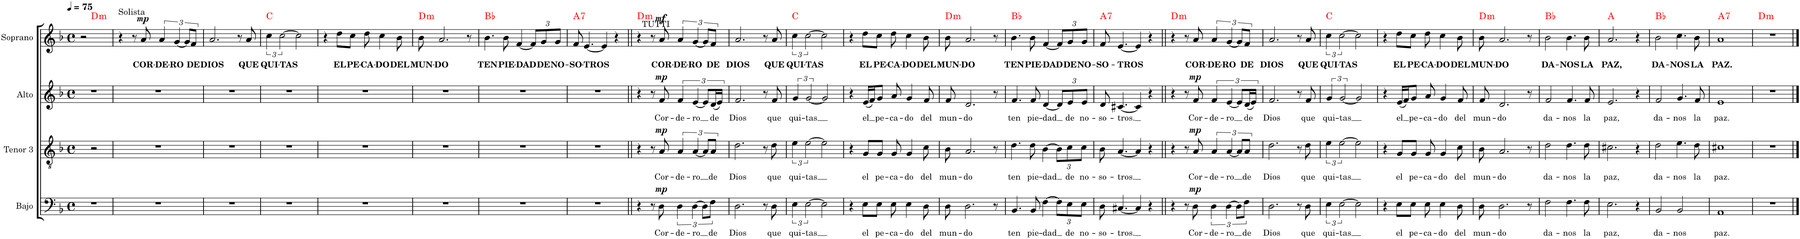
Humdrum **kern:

**kern	**dynam	**kern	**text	**dynam	**kern	**text	**dynam	**kern	**text	**dynam	**kern	**text	**dynam	**harte
*part5	*part5	*part4	*part4	*part4	*part3	*part3	*part3	*part2	*part2	*part2	*part1	*part1	*part1	*part1
*staff5	*staff5	*staff4	*staff4	*staff4	*staff3	*staff3	*staff3	*staff2	*staff2	*staff2	*staff1	*staff1	*staff1	*
*I"Guitarra clásica	*	*I"Bajo	*	*	*I"Tenor 3	*	*	*I"Alto	*	*	*I"Soprano	*	*	*
*I'Guit.	*	*I'B.	*	*	*I'T. 3	*	*	*I'A.	*	*	*I'S.	*	*	*
*stria5	*	*stria5	*	*	*stria5	*	*	*stria5	*	*	*stria5	*	*	*
*clefGv2	*	*clefF4	*	*	*clefGv2	*	*	*clefG2	*	*	*clefG2	*	*	*
*k[b-]	*	*k[b-]	*	*	*k[b-]	*	*	*k[b-]	*	*	*k[b-]	*	*	*
*M4/4	*	*M4/4	*	*	*M4/4	*	*	*M4/4	*	*	*M4/4	*	*	*
*met(c)	*	*met(c)	*	*	*met(c)	*	*	*met(c)	*	*	*met(c)	*	*	*
*MM75	*	*MM75	*	*	*MM75	*	*	*MM75	*	*	*MM75	*	*	*
*Xbrackettup	*	*	*	*	*	*	*	*	*	*	*	*	*	*
=1	=1	=1	=1	=1	=1	=1	=1	=1	=1	=1	=1	=1	=1	=1
*^	*	*	*	*	*	*	*	*	*	*	*	*	*	*
!	!	!LO:DY:b	!	!	!	!	!	!	!	!	!	!	!	!	!LO:H:kt=m
12f\L	6.D	pp	1r	.	.	2r	.	.	1r	.	.	2r	.	.	D:min
12d\	.	.	.	.	.	.	.	.	.	.	.	.	.	.	.
12A\J	.	.	.	.	.	.	.	.	.	.	.	.	.	.	.
12f\L	6.AA	.	.	.	.	.	.	.	.	.	.	.	.	.	.
12d\	.	.	.	.	.	.	.	.	.	.	.	.	.	.	.
12A\J	.	.	.	.	.	.	.	.	.	.	.	.	.	.	.
2ryy	2ryy	.	.	.	.	2ryy	.	.	.	.	.	2ryy	.	.	.
=2	=2	=2	=2	=2	=2	=2	=2	=2	=2	=2	=2	=2	=2	=2	=2
!	!	!	!	!	!	!	!	!	!	!	!	!LO:TX:a:t=Solista	!	!	!
12f\L	6.D	.	1r	.	.	1r	.	.	1r	.	.	4r	.	.	.
12d\	.	.	.	.	.	.	.	.	.	.	.	.	.	.	.
12A\J	.	.	.	.	.	.	.	.	.	.	.	.	.	.	.
12f\L	6.AA	.	.	.	.	.	.	.	.	.	.	8r	.	.	.
12d\	.	.	.	.	.	.	.	.	.	.	.	.	.	.	.
!	!	!	!	!	!	!	!	!	!	!	!	!	!LO:LY:b	!LO:DY:a	!
.	.	.	.	.	.	.	.	.	.	.	.	8a/	COR-	mp	.
12A\J	.	.	.	.	.	.	.	.	.	.	.	.	.	.	.
!	!	!	!	!	!	!	!	!	!	!	!	!	!LO:LY:b	!	!
12f\L	6.D	.	.	.	.	.	.	.	.	.	.	6a/	-DE-	.	.
12d\	.	.	.	.	.	.	.	.	.	.	.	.	.	.	.
!	!	!	!	!	!	!	!	!	!	!	!	!	!LO:LY:b	!	!
12A\J	.	.	.	.	.	.	.	.	.	.	.	[6g/	-RO	.	.
12f\L	6.AA	.	.	.	.	.	.	.	.	.	.	.	.	.	.
12d\	.	.	.	.	.	.	.	.	.	.	.	12g/L]	.	.	.
!	!	!	!	!	!	!	!	!	!	!	!	!	!LO:LY:b	!	!
12A\J	.	.	.	.	.	.	.	.	.	.	.	12f/J	DE	.	.
=3	=3	=3	=3	=3	=3	=3	=3	=3	=3	=3	=3	=3	=3	=3	=3
!	!	!	!	!	!	!	!	!	!	!	!	!	!LO:LY:b	!	!
12f\L	6.D	.	1r	.	.	1r	.	.	1r	.	.	2.a/	DIOS	.	.
12d\	.	.	.	.	.	.	.	.	.	.	.	.	.	.	.
12A\J	.	.	.	.	.	.	.	.	.	.	.	.	.	.	.
12f\L	6.AA	.	.	.	.	.	.	.	.	.	.	.	.	.	.
12d\	.	.	.	.	.	.	.	.	.	.	.	.	.	.	.
12A\J	.	.	.	.	.	.	.	.	.	.	.	.	.	.	.
12f\L	6.D	.	.	.	.	.	.	.	.	.	.	.	.	.	.
12d\	.	.	.	.	.	.	.	.	.	.	.	.	.	.	.
12A\J	.	.	.	.	.	.	.	.	.	.	.	.	.	.	.
12f\L	6.AA	.	.	.	.	.	.	.	.	.	.	8r	.	.	.
12d\	.	.	.	.	.	.	.	.	.	.	.	.	.	.	.
!	!	!	!	!	!	!	!	!	!	!	!	!	!LO:LY:b	!	!
.	.	.	.	.	.	.	.	.	.	.	.	8a/	QUE	.	.
12A\J	.	.	.	.	.	.	.	.	.	.	.	.	.	.	.
=4	=4	=4	=4	=4	=4	=4	=4	=4	=4	=4	=4	=4	=4	=4	=4
!	!	!	!	!	!	!	!	!	!	!	!	!	!LO:LY:b	!	!
12e\L	6.C	.	1r	.	.	1r	.	.	1r	.	.	6cc\	QUI-	.	C:maj
12c\	.	.	.	.	.	.	.	.	.	.	.	.	.	.	.
!	!	!	!	!	!	!	!	!	!	!	!	!	!LO:LY:b	!	!
12G\J	.	.	.	.	.	.	.	.	.	.	.	[3cc\	-TAS	.	.
12e\L	6.E	.	.	.	.	.	.	.	.	.	.	.	.	.	.
12c\	.	.	.	.	.	.	.	.	.	.	.	.	.	.	.
12G\J	.	.	.	.	.	.	.	.	.	.	.	.	.	.	.
12e\L	6.C	.	.	.	.	.	.	.	.	.	.	2cc\]	.	.	.
12c\	.	.	.	.	.	.	.	.	.	.	.	.	.	.	.
12G\J	.	.	.	.	.	.	.	.	.	.	.	.	.	.	.
12e\L	6.E	.	.	.	.	.	.	.	.	.	.	.	.	.	.
12c\	.	.	.	.	.	.	.	.	.	.	.	.	.	.	.
12G\J	.	.	.	.	.	.	.	.	.	.	.	.	.	.	.
=5	=5	=5	=5	=5	=5	=5	=5	=5	=5	=5	=5	=5	=5	=5	=5
12e\L	[4C	.	1r	.	.	1r	.	.	1r	.	.	4r	.	.	.
12c\	.	.	.	.	.	.	.	.	.	.	.	.	.	.	.
12G\J	.	.	.	.	.	.	.	.	.	.	.	.	.	.	.
!	!	!	!	!	!	!	!	!	!	!	!	!	!LO:LY:b	!	!
12e\L	[4E	.	.	.	.	.	.	.	.	.	.	8dd\L	EL	.	.
12c\	.	.	.	.	.	.	.	.	.	.	.	.	.	.	.
!	!	!	!	!	!	!	!	!	!	!	!	!	!LO:LY:b	!	!
.	.	.	.	.	.	.	.	.	.	.	.	8cc\J	PE-	.	.
12G\J	.	.	.	.	.	.	.	.	.	.	.	.	.	.	.
!	!	!	!	!	!	!	!	!	!	!	!	!	!LO:LY:b	!	!
12e\L	[4C	.	.	.	.	.	.	.	.	.	.	8dd\	-CA-	.	.
12c\	.	.	.	.	.	.	.	.	.	.	.	.	.	.	.
!	!	!	!	!	!	!	!	!	!	!	!	!	!LO:LY:b	!	!
.	.	.	.	.	.	.	.	.	.	.	.	4cc\	-DO	.	.
12G\J	.	.	.	.	.	.	.	.	.	.	.	.	.	.	.
12e\L	[4E	.	.	.	.	.	.	.	.	.	.	.	.	.	.
12c\	.	.	.	.	.	.	.	.	.	.	.	.	.	.	.
!	!	!	!	!	!	!	!	!	!	!	!	!	!LO:LY:b	!	!
.	.	.	.	.	.	.	.	.	.	.	.	8b-\	DEL	.	.
12G\J	.	.	.	.	.	.	.	.	.	.	.	.	.	.	.
=6	=6	=6	=6	=6	=6	=6	=6	=6	=6	=6	=6	=6	=6	=6	=6
!	!	!	!	!	!	!	!	!	!	!	!	!	!LO:LY:b	!	!LO:H:kt=m
12f\L	[4D	.	1r	.	.	1r	.	.	1r	.	.	8b-\	MUN-	.	D:min
12d\	.	.	.	.	.	.	.	.	.	.	.	.	.	.	.
!	!	!	!	!	!	!	!	!	!	!	!	!	!LO:LY:b	!	!
.	.	.	.	.	.	.	.	.	.	.	.	2.a/	-DO	.	.
12A\J	.	.	.	.	.	.	.	.	.	.	.	.	.	.	.
12f\L	[4AA	.	.	.	.	.	.	.	.	.	.	.	.	.	.
12d\	.	.	.	.	.	.	.	.	.	.	.	.	.	.	.
12A\J	.	.	.	.	.	.	.	.	.	.	.	.	.	.	.
12f\L	[4D	.	.	.	.	.	.	.	.	.	.	.	.	.	.
12d\	.	.	.	.	.	.	.	.	.	.	.	.	.	.	.
12A\J	.	.	.	.	.	.	.	.	.	.	.	.	.	.	.
12f\L	[4AA	.	.	.	.	.	.	.	.	.	.	.	.	.	.
12d\	.	.	.	.	.	.	.	.	.	.	.	.	.	.	.
.	.	.	.	.	.	.	.	.	.	.	.	8r	.	.	.
12A\J	.	.	.	.	.	.	.	.	.	.	.	.	.	.	.
=7	=7	=7	=7	=7	=7	=7	=7	=7	=7	=7	=7	=7	=7	=7	=7
!	!	!	!	!	!	!	!	!	!	!	!	!	!LO:LY:b	!	!
12f\L	[4BB-	.	1r	.	.	1r	.	.	1r	.	.	4.b-\	TEN	.	Bb:maj
12d\	.	.	.	.	.	.	.	.	.	.	.	.	.	.	.
12B-\J	.	.	.	.	.	.	.	.	.	.	.	.	.	.	.
12f\L	[4F	.	.	.	.	.	.	.	.	.	.	.	.	.	.
12d\	.	.	.	.	.	.	.	.	.	.	.	.	.	.	.
!	!	!	!	!	!	!	!	!	!	!	!	!	!LO:LY:b	!	!
.	.	.	.	.	.	.	.	.	.	.	.	8b-\	PIE-	.	.
12B-\J	.	.	.	.	.	.	.	.	.	.	.	.	.	.	.
!	!	!	!	!	!	!	!	!	!	!	!	!	!LO:LY:b	!	!
12f\L	[4BB-	.	.	.	.	.	.	.	.	.	.	[4f/	-DAD	.	.
12d\	.	.	.	.	.	.	.	.	.	.	.	.	.	.	.
12B-\J	.	.	.	.	.	.	.	.	.	.	.	.	.	.	.
*	*	*	*	*	*	*	*	*	*	*	*	*Xbrackettup	*	*	*
12f\L	[4F	.	.	.	.	.	.	.	.	.	.	12f/L]	.	.	.
!	!	!	!	!	!	!	!	!	!	!	!	!	!LO:LY:b	!	!
12d\	.	.	.	.	.	.	.	.	.	.	.	12g/	DE	.	.
!	!	!	!	!	!	!	!	!	!	!	!	!	!LO:LY:b	!	!
12B-\J	.	.	.	.	.	.	.	.	.	.	.	12g/J	NO-	.	.
=8	=8	=8	=8	=8	=8	=8	=8	=8	=8	=8	=8	=8	=8	=8	=8
!	!	!	!	!	!	!	!	!	!	!	!	!	!LO:LY:b	!	!LO:H:kt=7
12g\L	[4AA	.	1r	.	.	1r	.	.	1r	.	.	8f/	-SO-	.	A:7
12c#X\	.	.	.	.	.	.	.	.	.	.	.	.	.	.	.
!	!	!	!	!	!	!	!	!	!	!	!	!	!LO:LY:b	!	!
.	.	.	.	.	.	.	.	.	.	.	.	[4.e/	-TROS	.	.
12G\J	.	.	.	.	.	.	.	.	.	.	.	.	.	.	.
12g\L	[4E	.	.	.	.	.	.	.	.	.	.	.	.	.	.
12c#\	.	.	.	.	.	.	.	.	.	.	.	.	.	.	.
12G\J	.	.	.	.	.	.	.	.	.	.	.	.	.	.	.
12g\L	[4AA	.	.	.	.	.	.	.	.	.	.	4e/]	.	.	.
12c#\	.	.	.	.	.	.	.	.	.	.	.	.	.	.	.
12G\J	.	.	.	.	.	.	.	.	.	.	.	.	.	.	.
12g\L	[4E	.	.	.	.	.	.	.	.	.	.	4r	.	.	.
12c#\	.	.	.	.	.	.	.	.	.	.	.	.	.	.	.
12G\J	.	.	.	.	.	.	.	.	.	.	.	.	.	.	.
=9||	=9||	=9||	=9||	=9||	=9||	=9||	=9||	=9||	=9||	=9||	=9||	=9||	=9||	=9||	=9||
!	!	!	!	!	!	!	!	!	!	!	!	!LO:TX:a:t=TUTTI	!	!	!LO:H:kt=m
12f\L	[4D	.	4r	.	.	4r	.	.	4r	.	.	4r	.	.	D:min
12d\	.	.	.	.	.	.	.	.	.	.	.	.	.	.	.
12A\J	.	.	.	.	.	.	.	.	.	.	.	.	.	.	.
12f\L	[4AA	.	8r	.	.	8r	.	.	8r	.	.	8r	.	.	.
12d\	.	.	.	.	.	.	.	.	.	.	.	.	.	.	.
!	!	!	!	!LO:LY:b	!LO:DY:a	!	!LO:LY:b	!LO:DY:a	!	!LO:LY:b	!LO:DY:a	!	!LO:LY:b	!LO:DY:a	!
.	.	.	8D\	Cor-	mp	8A/	Cor-	mp	8f/	Cor-	mp	8a/	COR-	mf	.
12A\J	.	.	.	.	.	.	.	.	.	.	.	.	.	.	.
!	!	!	!	!LO:LY:b	!	!	!LO:LY:b	!	!	!LO:LY:b	!	!	!	!	!
*	*	*	*	*	*	*	*	*	*	*	*	*brackettup	*	*	*
!	!	!	!	!	!	!	!	!	!	!	!	!	!LO:LY:b	!	!
12f\L	[4D	.	6D\	-de-	.	6A/	-de-	.	6f/	-de-	.	6a/	-DE-	.	.
12d\	.	.	.	.	.	.	.	.	.	.	.	.	.	.	.
!	!	!	!	!LO:LY:b	!	!	!LO:LY:b	!	!	!LO:LY:b	!	!	!LO:LY:b	!	!
12A\J	.	.	[6D\	-ro	.	[6A/	-ro	.	[6e/	-ro	.	[6g/	-RO	.	.
12f\L	[4AA	.	.	.	.	.	.	.	.	.	.	.	.	.	.
12d\	.	.	12D\L]	.	.	12A/L]	.	.	12e/L]	.	.	12g/L]	.	.	.
!	!	!	!	!LO:LY:b	!	!	!LO:LY:b	!	!	!LO:LY:b	!	!	!LO:LY:b	!	!
12A\J	.	.	12F\J	de	.	12A/J	de	.	(24d/L	-de	.	12f/J	DE	.	.
.	.	.	.	.	.	.	.	.	24e/JJ)	.	.	.	.	.	.
=10	=10	=10	=10	=10	=10	=10	=10	=10	=10	=10	=10	=10	=10	=10	=10
!	!	!	!	!LO:LY:b	!	!	!LO:LY:b	!	!	!LO:LY:b	!	!	!LO:LY:b	!	!
12f\L	[4D	.	2.D\	Dios	.	2.d\	Dios	.	2.f/	Dios	.	2.a/	DIOS	.	.
12d\	.	.	.	.	.	.	.	.	.	.	.	.	.	.	.
12A\J	.	.	.	.	.	.	.	.	.	.	.	.	.	.	.
12f\L	[4AA	.	.	.	.	.	.	.	.	.	.	.	.	.	.
12d\	.	.	.	.	.	.	.	.	.	.	.	.	.	.	.
12A\J	.	.	.	.	.	.	.	.	.	.	.	.	.	.	.
12f\L	[4D	.	.	.	.	.	.	.	.	.	.	.	.	.	.
12d\	.	.	.	.	.	.	.	.	.	.	.	.	.	.	.
12A\J	.	.	.	.	.	.	.	.	.	.	.	.	.	.	.
12f\L	[4AA	.	8r	.	.	8r	.	.	8r	.	.	8r	.	.	.
12d\	.	.	.	.	.	.	.	.	.	.	.	.	.	.	.
!	!	!	!	!LO:LY:b	!	!	!LO:LY:b	!	!	!LO:LY:b	!	!	!LO:LY:b	!	!
.	.	.	8D\	que	.	8d\	que	.	8f/	que	.	8a/	QUE	.	.
12A\J	.	.	.	.	.	.	.	.	.	.	.	.	.	.	.
=11	=11	=11	=11	=11	=11	=11	=11	=11	=11	=11	=11	=11	=11	=11	=11
!	!	!	!	!LO:LY:b	!	!	!LO:LY:b	!	!	!LO:LY:b	!	!	!LO:LY:b	!	!
12e\L	[4C	.	6E\	qui-	.	6e\	qui-	.	6g/	qui-	.	6cc\	QUI-	.	C:maj
12c\	.	.	.	.	.	.	.	.	.	.	.	.	.	.	.
!	!	!	!	!LO:LY:b	!	!	!LO:LY:b	!	!	!LO:LY:b	!	!	!LO:LY:b	!	!
12G\J	.	.	[3E\	-tas	.	[3e\	-tas	.	[3g/	-tas	.	[3cc\	-TAS	.	.
12e\L	[4E	.	.	.	.	.	.	.	.	.	.	.	.	.	.
12c\	.	.	.	.	.	.	.	.	.	.	.	.	.	.	.
12G\J	.	.	.	.	.	.	.	.	.	.	.	.	.	.	.
12e\L	[4C	.	2E\]	.	.	2e\]	.	.	2g/]	.	.	2cc\]	.	.	.
12c\	.	.	.	.	.	.	.	.	.	.	.	.	.	.	.
12G\J	.	.	.	.	.	.	.	.	.	.	.	.	.	.	.
12e\L	[4E	.	.	.	.	.	.	.	.	.	.	.	.	.	.
12c\	.	.	.	.	.	.	.	.	.	.	.	.	.	.	.
12G\J	.	.	.	.	.	.	.	.	.	.	.	.	.	.	.
=12	=12	=12	=12	=12	=12	=12	=12	=12	=12	=12	=12	=12	=12	=12	=12
12e\L	[4C	.	4r	.	.	4r	.	.	4r	.	.	4r	.	.	.
12c\	.	.	.	.	.	.	.	.	.	.	.	.	.	.	.
12G\J	.	.	.	.	.	.	.	.	.	.	.	.	.	.	.
!	!	!	!	!LO:LY:b	!	!	!LO:LY:b	!	!	!LO:LY:b	!	!	!LO:LY:b	!	!
12e\L	[4E	.	8E\L	el	.	8G/L	el	.	(16e/LL	-el	.	8dd\L	EL	.	.
.	.	.	.	.	.	.	.	.	16f/J)	.	.	.	.	.	.
12c\	.	.	.	.	.	.	.	.	.	.	.	.	.	.	.
!	!	!	!	!LO:LY:b	!	!	!LO:LY:b	!	!	!LO:LY:b	!	!	!LO:LY:b	!	!
.	.	.	8E\J	pe-	.	8G/J	pe-	.	8g/J	pe-	.	8cc\J	PE-	.	.
12G\J	.	.	.	.	.	.	.	.	.	.	.	.	.	.	.
!	!	!	!	!LO:LY:b	!	!	!LO:LY:b	!	!	!LO:LY:b	!	!	!LO:LY:b	!	!
12e\L	[4C	.	8E\	-ca-	.	8G/	-ca-	.	8a/	-ca-	.	8dd\	-CA-	.	.
12c\	.	.	.	.	.	.	.	.	.	.	.	.	.	.	.
!	!	!	!	!LO:LY:b	!	!	!LO:LY:b	!	!	!LO:LY:b	!	!	!LO:LY:b	!	!
.	.	.	4E\	-do	.	4G/	-do	.	4g/	-do	.	4cc\	-DO	.	.
12G\J	.	.	.	.	.	.	.	.	.	.	.	.	.	.	.
12e\L	[4E	.	.	.	.	.	.	.	.	.	.	.	.	.	.
12c\	.	.	.	.	.	.	.	.	.	.	.	.	.	.	.
!	!	!	!	!LO:LY:b	!	!	!LO:LY:b	!	!	!LO:LY:b	!	!	!LO:LY:b	!	!
.	.	.	8D\	del	.	8c\	del	.	8f/	del	.	8b-\	DEL	.	.
12G\J	.	.	.	.	.	.	.	.	.	.	.	.	.	.	.
=13	=13	=13	=13	=13	=13	=13	=13	=13	=13	=13	=13	=13	=13	=13	=13
!	!	!	!	!LO:LY:b	!	!	!LO:LY:b	!	!	!LO:LY:b	!	!	!LO:LY:b	!	!LO:H:kt=m
12f\L	[4D	.	8D\	mun-	.	8B-\	mun-	.	8f/	mun-	.	8b-\	MUN-	.	D:min
12d\	.	.	.	.	.	.	.	.	.	.	.	.	.	.	.
!	!	!	!	!LO:LY:b	!	!	!LO:LY:b	!	!	!LO:LY:b	!	!	!LO:LY:b	!	!
.	.	.	2.D\	-do	.	2.A/	-do	.	2.d/	-do	.	2.a/	-DO	.	.
12A\J	.	.	.	.	.	.	.	.	.	.	.	.	.	.	.
12f\L	[4AA	.	.	.	.	.	.	.	.	.	.	.	.	.	.
12d\	.	.	.	.	.	.	.	.	.	.	.	.	.	.	.
12A\J	.	.	.	.	.	.	.	.	.	.	.	.	.	.	.
12f\L	[4D	.	.	.	.	.	.	.	.	.	.	.	.	.	.
12d\	.	.	.	.	.	.	.	.	.	.	.	.	.	.	.
12A\J	.	.	.	.	.	.	.	.	.	.	.	.	.	.	.
12f\L	[4AA	.	.	.	.	.	.	.	.	.	.	.	.	.	.
12d\	.	.	.	.	.	.	.	.	.	.	.	.	.	.	.
.	.	.	8r	.	.	8r	.	.	8r	.	.	8r	.	.	.
12A\J	.	.	.	.	.	.	.	.	.	.	.	.	.	.	.
=14	=14	=14	=14	=14	=14	=14	=14	=14	=14	=14	=14	=14	=14	=14	=14
!	!	!	!	!LO:LY:b	!	!	!LO:LY:b	!	!	!LO:LY:b	!	!	!LO:LY:b	!	!
12f\L	[4BB-	.	4.BB-/	ten	.	4.d\	ten	.	4.f/	ten	.	4.b-\	TEN	.	Bb:maj
12d\	.	.	.	.	.	.	.	.	.	.	.	.	.	.	.
12B-\J	.	.	.	.	.	.	.	.	.	.	.	.	.	.	.
12f\L	[4F	.	.	.	.	.	.	.	.	.	.	.	.	.	.
12d\	.	.	.	.	.	.	.	.	.	.	.	.	.	.	.
!	!	!	!	!LO:LY:b	!	!	!LO:LY:b	!	!	!LO:LY:b	!	!	!LO:LY:b	!	!
.	.	.	8BB-/	pie-	.	8d\	pie-	.	8f/	pie-	.	8b-\	PIE-	.	.
12B-\J	.	.	.	.	.	.	.	.	.	.	.	.	.	.	.
!	!	!	!	!LO:LY:b	!	!	!LO:LY:b	!	!	!LO:LY:b	!	!	!LO:LY:b	!	!
12f\L	[4BB-	.	[4F\	-dad	.	[4B-\	-dad	.	[4d/	-dad	.	[4f/	-DAD	.	.
12d\	.	.	.	.	.	.	.	.	.	.	.	.	.	.	.
12B-\J	.	.	.	.	.	.	.	.	.	.	.	.	.	.	.
*	*	*	*Xbrackettup	*	*	*Xbrackettup	*	*	*Xbrackettup	*	*	*Xbrackettup	*	*	*
12f\L	[4F	.	12F\L]	.	.	12B-\L]	.	.	12d/L]	.	.	12f/L]	.	.	.
!	!	!	!	!LO:LY:b	!	!	!LO:LY:b	!	!	!LO:LY:b	!	!	!LO:LY:b	!	!
12d\	.	.	12E\	de	.	12c\	de	.	12e/	de	.	12g/	DE	.	.
!	!	!	!	!LO:LY:b	!	!	!LO:LY:b	!	!	!LO:LY:b	!	!	!LO:LY:b	!	!
12B-\J	.	.	12E\J	no-	.	12c\J	no-	.	12e/J	no-	.	12g/J	NO-	.	.
=15	=15	=15	=15	=15	=15	=15	=15	=15	=15	=15	=15	=15	=15	=15	=15
!	!	!	!	!LO:LY:b	!	!	!LO:LY:b	!	!	!LO:LY:b	!	!	!LO:LY:b	!	!LO:H:kt=7
12g\L	[4AA	.	8D\	-so-	.	8B-\	-so-	.	8d/	-so-	.	8f/	-SO-	.	A:7
12c#X\	.	.	.	.	.	.	.	.	.	.	.	.	.	.	.
!	!	!	!	!LO:LY:b	!	!	!LO:LY:b	!	!	!LO:LY:b	!	!	!LO:LY:b	!	!
.	.	.	[4.C#X/	-tros.	.	[4.A/	-tros.	.	[4.c#X/	-tros.	.	[4.e/	-TROS	.	.
12G\J	.	.	.	.	.	.	.	.	.	.	.	.	.	.	.
12g\L	[4E	.	.	.	.	.	.	.	.	.	.	.	.	.	.
12c#\	.	.	.	.	.	.	.	.	.	.	.	.	.	.	.
12G\J	.	.	.	.	.	.	.	.	.	.	.	.	.	.	.
12g\L	[4AA	.	4C#/]	.	.	4A/]	.	.	4c#/]	.	.	4e/]	.	.	.
12c#\	.	.	.	.	.	.	.	.	.	.	.	.	.	.	.
12G\J	.	.	.	.	.	.	.	.	.	.	.	.	.	.	.
12g\L	[4E	.	4r	.	.	4r	.	.	4r	.	.	4r	.	.	.
12c#\	.	.	.	.	.	.	.	.	.	.	.	.	.	.	.
12G\J	.	.	.	.	.	.	.	.	.	.	.	.	.	.	.
=16||	=16||	=16||	=16||	=16||	=16||	=16||	=16||	=16||	=16||	=16||	=16||	=16||	=16||	=16||	=16||
!	!	!	!	!	!	!	!	!	!	!	!	!	!	!	!LO:H:kt=m
12f\L	[4D	.	4r	.	.	4r	.	.	4r	.	.	4r	.	.	D:min
12d\	.	.	.	.	.	.	.	.	.	.	.	.	.	.	.
12A\J	.	.	.	.	.	.	.	.	.	.	.	.	.	.	.
12f\L	[4AA	.	8r	.	.	8r	.	.	8r	.	.	8r	.	.	.
12d\	.	.	.	.	.	.	.	.	.	.	.	.	.	.	.
!	!	!	!	!LO:LY:b	!LO:DY:a	!	!LO:LY:b	!LO:DY:a	!	!LO:LY:b	!LO:DY:a	!	!LO:LY:b	!	!
.	.	.	8D\	Cor-	mp	8A/	Cor-	mp	8f/	Cor-	mp	8a/	COR-	.	.
12A\J	.	.	.	.	.	.	.	.	.	.	.	.	.	.	.
*	*	*	*brackettup	*	*	*	*	*	*	*	*	*	*	*	*
!	!	!	!	!LO:LY:b	!	!	!	!	!	!	!	!	!	!	!
*	*	*	*	*	*	*brackettup	*	*	*	*	*	*	*	*	*
!	!	!	!	!	!	!	!LO:LY:b	!	!	!	!	!	!	!	!
*	*	*	*	*	*	*	*	*	*brackettup	*	*	*	*	*	*
!	!	!	!	!	!	!	!	!	!	!LO:LY:b	!	!	!	!	!
*	*	*	*	*	*	*	*	*	*	*	*	*brackettup	*	*	*
!	!	!	!	!	!	!	!	!	!	!	!	!	!LO:LY:b	!	!
12f\L	[4D	.	6D\	-de-	.	6A/	-de-	.	6f/	-de-	.	6a/	-DE-	.	.
12d\	.	.	.	.	.	.	.	.	.	.	.	.	.	.	.
!	!	!	!	!LO:LY:b	!	!	!LO:LY:b	!	!	!LO:LY:b	!	!	!LO:LY:b	!	!
12A\J	.	.	[6D\	-ro	.	[6A/	-ro	.	[6e/	-ro	.	[6g/	-RO	.	.
12f\L	[4AA	.	.	.	.	.	.	.	.	.	.	.	.	.	.
12d\	.	.	12D\L]	.	.	12A/L]	.	.	12e/L]	.	.	12g/L]	.	.	.
!	!	!	!	!LO:LY:b	!	!	!LO:LY:b	!	!	!LO:LY:b	!	!	!LO:LY:b	!	!
12A\J	.	.	12F\J	de	.	12A/J	de	.	(24d/L	-de	.	12f/J	DE	.	.
.	.	.	.	.	.	.	.	.	24e/JJ)	.	.	.	.	.	.
=17	=17	=17	=17	=17	=17	=17	=17	=17	=17	=17	=17	=17	=17	=17	=17
!	!	!	!	!LO:LY:b	!	!	!LO:LY:b	!	!	!LO:LY:b	!	!	!LO:LY:b	!	!
12f\L	[4D	.	2.D\	Dios	.	2.d\	Dios	.	2.f/	Dios	.	2.a/	DIOS	.	.
12d\	.	.	.	.	.	.	.	.	.	.	.	.	.	.	.
12A\J	.	.	.	.	.	.	.	.	.	.	.	.	.	.	.
12f\L	[4AA	.	.	.	.	.	.	.	.	.	.	.	.	.	.
12d\	.	.	.	.	.	.	.	.	.	.	.	.	.	.	.
12A\J	.	.	.	.	.	.	.	.	.	.	.	.	.	.	.
12f\L	[4D	.	.	.	.	.	.	.	.	.	.	.	.	.	.
12d\	.	.	.	.	.	.	.	.	.	.	.	.	.	.	.
12A\J	.	.	.	.	.	.	.	.	.	.	.	.	.	.	.
12f\L	[4AA	.	8r	.	.	8r	.	.	8r	.	.	8r	.	.	.
12d\	.	.	.	.	.	.	.	.	.	.	.	.	.	.	.
!	!	!	!	!LO:LY:b	!	!	!LO:LY:b	!	!	!LO:LY:b	!	!	!LO:LY:b	!	!
.	.	.	8D\	que	.	8d\	que	.	8f/	que	.	8a/	QUE	.	.
12A\J	.	.	.	.	.	.	.	.	.	.	.	.	.	.	.
=18	=18	=18	=18	=18	=18	=18	=18	=18	=18	=18	=18	=18	=18	=18	=18
!	!	!	!	!LO:LY:b	!	!	!LO:LY:b	!	!	!LO:LY:b	!	!	!LO:LY:b	!	!
12e\L	[4C	.	6E\	qui-	.	6e\	qui-	.	6g/	qui-	.	6cc\	QUI-	.	C:maj
12c\	.	.	.	.	.	.	.	.	.	.	.	.	.	.	.
!	!	!	!	!LO:LY:b	!	!	!LO:LY:b	!	!	!LO:LY:b	!	!	!LO:LY:b	!	!
12G\J	.	.	[3E\	-tas	.	[3e\	-tas	.	[3g/	-tas	.	[3cc\	-TAS	.	.
12e\L	[4E	.	.	.	.	.	.	.	.	.	.	.	.	.	.
12c\	.	.	.	.	.	.	.	.	.	.	.	.	.	.	.
12G\J	.	.	.	.	.	.	.	.	.	.	.	.	.	.	.
12e\L	[4C	.	2E\]	.	.	2e\]	.	.	2g/]	.	.	2cc\]	.	.	.
12c\	.	.	.	.	.	.	.	.	.	.	.	.	.	.	.
12G\J	.	.	.	.	.	.	.	.	.	.	.	.	.	.	.
12e\L	[4E	.	.	.	.	.	.	.	.	.	.	.	.	.	.
12c\	.	.	.	.	.	.	.	.	.	.	.	.	.	.	.
12G\J	.	.	.	.	.	.	.	.	.	.	.	.	.	.	.
=19	=19	=19	=19	=19	=19	=19	=19	=19	=19	=19	=19	=19	=19	=19	=19
12e\L	[4C	.	4r	.	.	4r	.	.	4r	.	.	4r	.	.	.
12c\	.	.	.	.	.	.	.	.	.	.	.	.	.	.	.
12G\J	.	.	.	.	.	.	.	.	.	.	.	.	.	.	.
!	!	!	!	!LO:LY:b	!	!	!LO:LY:b	!	!	!LO:LY:b	!	!	!LO:LY:b	!	!
12e\L	[4E	.	8E\L	el	.	8G/L	el	.	(16e/LL	-el	.	8dd\L	EL	.	.
.	.	.	.	.	.	.	.	.	16f/J)	.	.	.	.	.	.
12c\	.	.	.	.	.	.	.	.	.	.	.	.	.	.	.
!	!	!	!	!LO:LY:b	!	!	!LO:LY:b	!	!	!LO:LY:b	!	!	!LO:LY:b	!	!
.	.	.	8E\J	pe-	.	8G/J	pe-	.	8g/J	pe-	.	8cc\J	PE-	.	.
12G\J	.	.	.	.	.	.	.	.	.	.	.	.	.	.	.
!	!	!	!	!LO:LY:b	!	!	!LO:LY:b	!	!	!LO:LY:b	!	!	!LO:LY:b	!	!
12e\L	[4C	.	8E\	-ca-	.	8G/	-ca-	.	8a/	-ca-	.	8dd\	-CA-	.	.
12c\	.	.	.	.	.	.	.	.	.	.	.	.	.	.	.
!	!	!	!	!LO:LY:b	!	!	!LO:LY:b	!	!	!LO:LY:b	!	!	!LO:LY:b	!	!
.	.	.	4E\	-do	.	4G/	-do	.	4g/	-do	.	4cc\	-DO	.	.
12G\J	.	.	.	.	.	.	.	.	.	.	.	.	.	.	.
12e\L	[4E	.	.	.	.	.	.	.	.	.	.	.	.	.	.
12c\	.	.	.	.	.	.	.	.	.	.	.	.	.	.	.
!	!	!	!	!LO:LY:b	!	!	!LO:LY:b	!	!	!LO:LY:b	!	!	!LO:LY:b	!	!
.	.	.	8D\	del	.	8c\	del	.	8f/	del	.	8b-\	DEL	.	.
12G\J	.	.	.	.	.	.	.	.	.	.	.	.	.	.	.
=20	=20	=20	=20	=20	=20	=20	=20	=20	=20	=20	=20	=20	=20	=20	=20
!	!	!	!	!LO:LY:b	!	!	!LO:LY:b	!	!	!LO:LY:b	!	!	!LO:LY:b	!	!LO:H:kt=m
12f\L	[4D	.	8D\	mun-	.	8B-\	mun-	.	8f/	mun-	.	8b-\	MUN-	.	D:min
12d\	.	.	.	.	.	.	.	.	.	.	.	.	.	.	.
!	!	!	!	!LO:LY:b	!	!	!LO:LY:b	!	!	!LO:LY:b	!	!	!LO:LY:b	!	!
.	.	.	2.D\	-do	.	2.A/	-do	.	2.d/	-do	.	2.a/	-DO	.	.
12A\J	.	.	.	.	.	.	.	.	.	.	.	.	.	.	.
12f\L	[4AA	.	.	.	.	.	.	.	.	.	.	.	.	.	.
12d\	.	.	.	.	.	.	.	.	.	.	.	.	.	.	.
12A\J	.	.	.	.	.	.	.	.	.	.	.	.	.	.	.
12f\L	[4D	.	.	.	.	.	.	.	.	.	.	.	.	.	.
12d\	.	.	.	.	.	.	.	.	.	.	.	.	.	.	.
12A\J	.	.	.	.	.	.	.	.	.	.	.	.	.	.	.
12f\L	[4AA	.	.	.	.	.	.	.	.	.	.	.	.	.	.
12d\	.	.	.	.	.	.	.	.	.	.	.	.	.	.	.
.	.	.	8r	.	.	8r	.	.	8r	.	.	8r	.	.	.
12A\J	.	.	.	.	.	.	.	.	.	.	.	.	.	.	.
=21	=21	=21	=21	=21	=21	=21	=21	=21	=21	=21	=21	=21	=21	=21	=21
!	!	!	!	!LO:LY:b	!	!	!LO:LY:b	!	!	!LO:LY:b	!	!	!LO:LY:b	!	!
12f\L	[4BB-	.	2F\	da-	.	2d\	da-	.	2f/	da-	.	2b-\	DA-	.	Bb:maj
12d\	.	.	.	.	.	.	.	.	.	.	.	.	.	.	.
12B-\J	.	.	.	.	.	.	.	.	.	.	.	.	.	.	.
12f\L	[4F	.	.	.	.	.	.	.	.	.	.	.	.	.	.
12d\	.	.	.	.	.	.	.	.	.	.	.	.	.	.	.
12B-\J	.	.	.	.	.	.	.	.	.	.	.	.	.	.	.
!	!	!	!	!LO:LY:b	!	!	!LO:LY:b	!	!	!LO:LY:b	!	!	!LO:LY:b	!	!
12f\L	[4BB-	.	4.F\	-nos	.	4.d\	-nos	.	4.f/	-nos	.	4.b-\	-NOS	.	.
12d\	.	.	.	.	.	.	.	.	.	.	.	.	.	.	.
12B-\J	.	.	.	.	.	.	.	.	.	.	.	.	.	.	.
12f\L	[4F	.	.	.	.	.	.	.	.	.	.	.	.	.	.
12d\	.	.	.	.	.	.	.	.	.	.	.	.	.	.	.
!	!	!	!	!LO:LY:b	!	!	!LO:LY:b	!	!	!LO:LY:b	!	!	!LO:LY:b	!	!
.	.	.	8F\	la	.	8d\	la	.	8f/	la	.	8b-\	LA	.	.
12B-\J	.	.	.	.	.	.	.	.	.	.	.	.	.	.	.
=22	=22	=22	=22	=22	=22	=22	=22	=22	=22	=22	=22	=22	=22	=22	=22
!	!	!	!	!LO:LY:b	!	!	!LO:LY:b	!	!	!LO:LY:b	!	!	!LO:LY:b	!	!
12e\L	[4AA	.	2.E\	paz,	.	2.c#X\	paz,	.	2.e/	paz,	.	2.a/	PAZ,	.	A:maj
12c#X\	.	.	.	.	.	.	.	.	.	.	.	.	.	.	.
12A\J	.	.	.	.	.	.	.	.	.	.	.	.	.	.	.
12e\L	[4E	.	.	.	.	.	.	.	.	.	.	.	.	.	.
12c#\	.	.	.	.	.	.	.	.	.	.	.	.	.	.	.
12A\J	.	.	.	.	.	.	.	.	.	.	.	.	.	.	.
12e\L	[4AA	.	.	.	.	.	.	.	.	.	.	.	.	.	.
12c#\	.	.	.	.	.	.	.	.	.	.	.	.	.	.	.
12A\J	.	.	.	.	.	.	.	.	.	.	.	.	.	.	.
12e\L	[4E	.	4r	.	.	4r	.	.	4r	.	.	4r	.	.	.
12c#\	.	.	.	.	.	.	.	.	.	.	.	.	.	.	.
12A\J	.	.	.	.	.	.	.	.	.	.	.	.	.	.	.
=23	=23	=23	=23	=23	=23	=23	=23	=23	=23	=23	=23	=23	=23	=23	=23
!	!	!	!	!LO:LY:b	!	!	!LO:LY:b	!	!	!LO:LY:b	!	!	!LO:LY:b	!	!
12f\L	[4BB-	.	2BB-/	da-	.	2d\	da-	.	2f/	da-	.	2b-\	DA-	.	Bb:maj
12d\	.	.	.	.	.	.	.	.	.	.	.	.	.	.	.
12B-\J	.	.	.	.	.	.	.	.	.	.	.	.	.	.	.
12f\L	[4F	.	.	.	.	.	.	.	.	.	.	.	.	.	.
12d\	.	.	.	.	.	.	.	.	.	.	.	.	.	.	.
12B-\J	.	.	.	.	.	.	.	.	.	.	.	.	.	.	.
!	!	!	!	!LO:LY:b	!	!	!LO:LY:b	!	!	!LO:LY:b	!	!	!LO:LY:b	!	!
12f\L	[4BB-	.	2BB-/	-nos	.	4.e\	-nos	.	4.g/	-nos	.	4.cc\	-NOS	.	.
12d\	.	.	.	.	.	.	.	.	.	.	.	.	.	.	.
12B-\J	.	.	.	.	.	.	.	.	.	.	.	.	.	.	.
12f\L	[4F	.	.	.	.	.	.	.	.	.	.	.	.	.	.
12d\	.	.	.	.	.	.	.	.	.	.	.	.	.	.	.
!	!	!	!	!	!	!	!LO:LY:b	!	!	!LO:LY:b	!	!	!LO:LY:b	!	!
.	.	.	.	.	.	8d\	la	.	8f/	la	.	8b-\	LA	.	.
12B-\J	.	.	.	.	.	.	.	.	.	.	.	.	.	.	.
=24	=24	=24	=24	=24	=24	=24	=24	=24	=24	=24	=24	=24	=24	=24	=24
!	!	!	!	!LO:LY:b	!	!	!LO:LY:b	!	!	!LO:LY:b	!	!	!LO:LY:b	!	!LO:H:kt=7
12g\L	[4AA	.	1AA	paz.	.	1c#X	paz.	.	1e	paz.	.	1a	PAZ.	.	A:7
12c#X\	.	.	.	.	.	.	.	.	.	.	.	.	.	.	.
12G\J	.	.	.	.	.	.	.	.	.	.	.	.	.	.	.
12g\L	[4E	.	.	.	.	.	.	.	.	.	.	.	.	.	.
12c#\	.	.	.	.	.	.	.	.	.	.	.	.	.	.	.
12G\J	.	.	.	.	.	.	.	.	.	.	.	.	.	.	.
12g\L	[4AA	.	.	.	.	.	.	.	.	.	.	.	.	.	.
12c#\	.	.	.	.	.	.	.	.	.	.	.	.	.	.	.
12G\J	.	.	.	.	.	.	.	.	.	.	.	.	.	.	.
12g\L	[4E	.	.	.	.	.	.	.	.	.	.	.	.	.	.
12c#\	.	.	.	.	.	.	.	.	.	.	.	.	.	.	.
12G\J	.	.	.	.	.	.	.	.	.	.	.	.	.	.	.
*v	*v	*	*	*	*	*	*	*	*	*	*	*	*	*	*
=25	=25	=25	=25	=25	=25	=25	=25	=25	=25	=25	=25	=25	=25	=25
!	!	!	!	!	!	!	!	!	!	!	!	!	!	!LO:H:kt=m
1D: 1A: 1d: 1f:	.	1r	.	.	1r	.	.	1r	.	.	1r	.	.	D:min
==	==	==	==	==	==	==	==	==	==	==	==	==	==	==
*-	*-	*-	*-	*-	*-	*-	*-	*-	*-	*-	*-	*-	*-	*-
